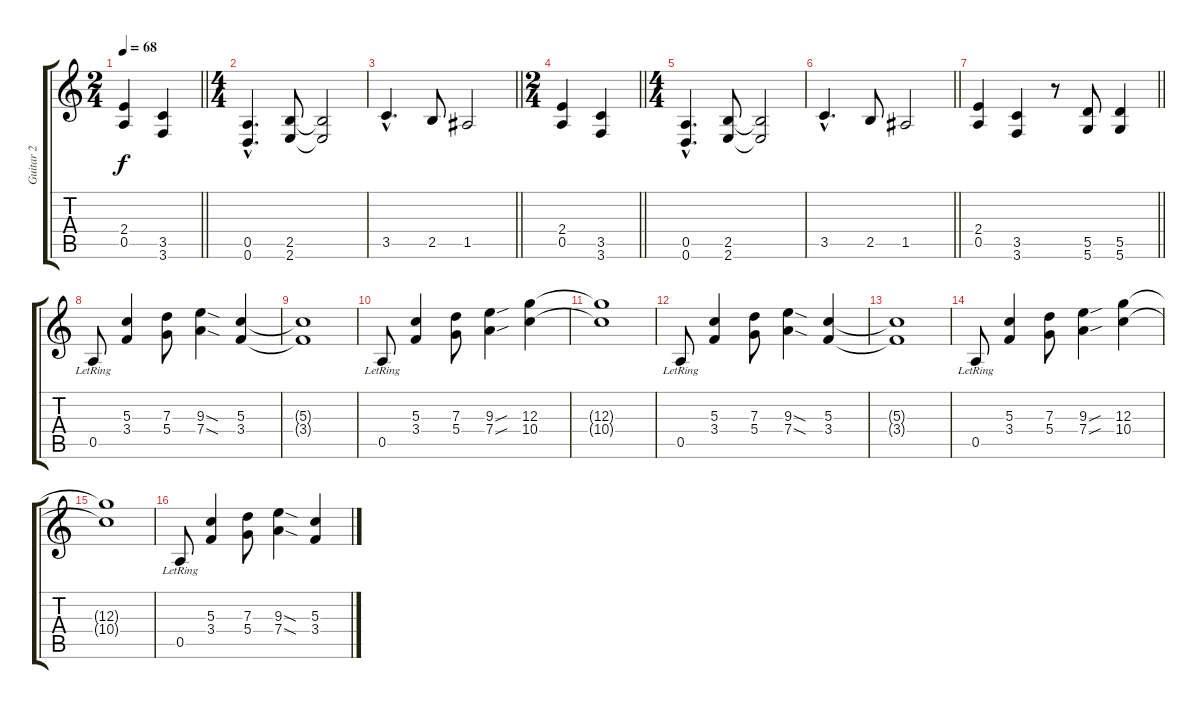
\track ("Guitar 2" "Guitar 2") {instrument distortionguitar}
\staff {score tabs}
\tuning (E4 B3 G3 D3 A2 D2) {hide}
\ts (2 4)
\tempo 68
\clef g2
\barLineRight lightlight
\ks c
(2.4 0.5).4{dy f} (3.5 3.6).4 |
\ts (4 4)
(0.5{hac} 0.6{hac}).4{d} (2.5 2.6).8 (2.5{t} 2.6{t}).2 |
\barLineRight lightlight
3.5{hac}.4{d} 2.5.8 1.5.2 |
\ts (2 4)
\barLineRight lightlight
(2.4 0.5).4 (3.5 3.6).4 |
\ts (4 4)
(0.5{hac} 0.6{hac}).4{d} (2.5 2.6).8 (2.5{t} 2.6{t}).2 |
\barLineRight lightlight
3.5{hac}.4{d} 2.5.8 1.5.2 |
\barLineRight lightlight
(2.4 0.5).4 (3.5 3.6).4 r.8 (5.5 5.6).8 (5.5 5.6).4 |
0.5{lr}.8 (5.3 3.4).4 (7.3 5.4).8 (9.3{sod} 7.4{sod}).4 (5.3 3.4).4 |
(5.3{t} 3.4{t}).1 |
0.5{lr}.8 (5.3 3.4).4 (7.3 5.4).8 (9.3{sou} 7.4{sou}).4 (12.3 10.4).4 |
(12.3{t} 10.4{t}).1 |
0.5{lr}.8 (5.3 3.4).4 (7.3 5.4).8 (9.3{sod} 7.4{sod}).4 (5.3 3.4).4 |
(5.3{t} 3.4{t}).1 |
0.5{lr}.8 (5.3 3.4).4 (7.3 5.4).8 (9.3{sou} 7.4{sou}).4 (12.3 10.4).4 |
(12.3{t} 10.4{t}).1 |
0.5{lr}.8 (5.3 3.4).4 (7.3 5.4).8 (9.3{sod} 7.4{sod}).4 (5.3 3.4).4
